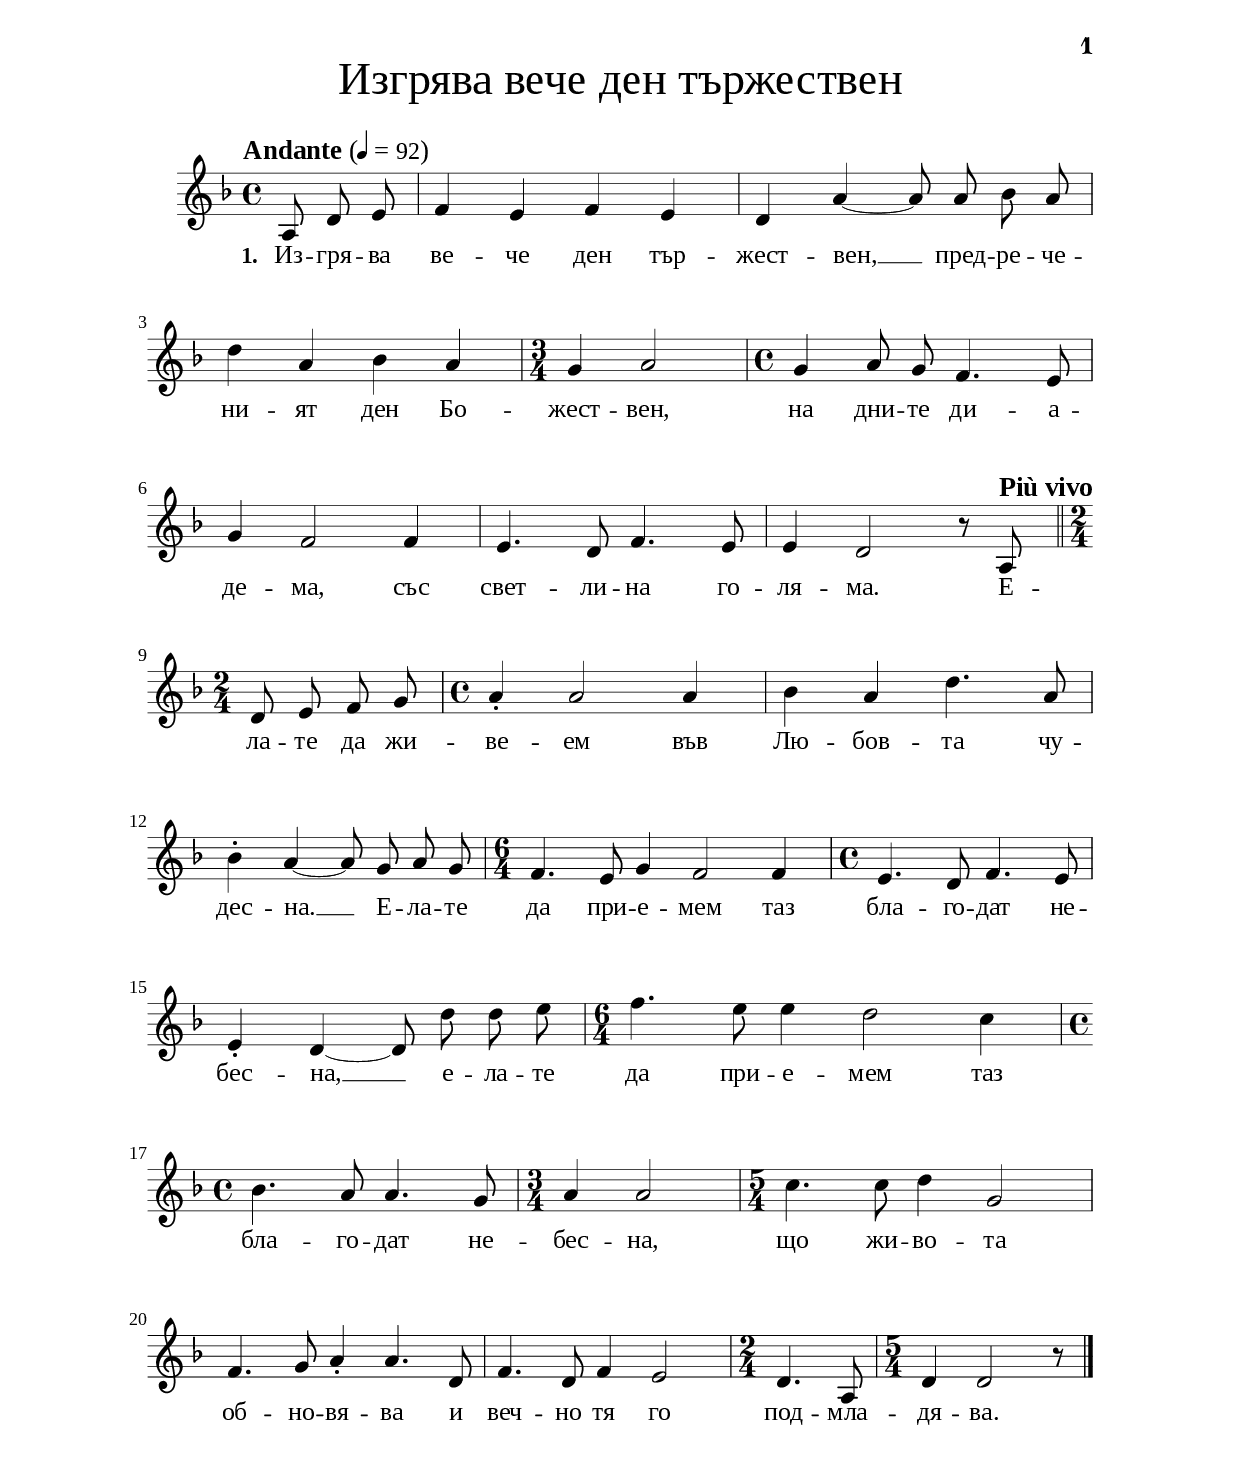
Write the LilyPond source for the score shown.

\version "2.24.4"

% include paper part and global functions
\include "include/globals.ily"


"rightBraces022" = \markup {
  \column {
    % repeat braces
    \translate #'(0 . -8.2 )
    \right-brace #20
  }
  \column {
    % repeat numbers
    \translate #'(0 . -9 )
    2
  }
}

\bookpart {
  \label #'ref022
  \tocItem \markup "Изгрява вече ден тържествен"
  \include "include/bookpart-paper.ily"
  \score {
    \include "include/score-layout.ily"

    \new Voice \absolute {
      \clef treble
      \key d \minor
      \time 4/4
      \tempoFunc "Andante" 4 "92"
      \autoBeamOff

      \partial 4.

      a8 d'8 e'8 |f'4 e'4 f'4 e'4 |d'4 a'4 ~ a'8 a'8 bes'8 a'8 \break |
      d''4 a'4 bes'4 a'4 |\time 3/4  g'4 a'2 | \time 4/4  g'4 a'8 g'8 f'4. e'8 \break
      g'4 f'2 f'4 |  e'4. d'8 f'4. e'8 | e'4 d'2 r8 \tempo "Più vivo" a8 | \bar "||" \time 2/4 \break
      d'8 e'8 f'8 g'8 | \time 4/4  a'4 \staccato a'2 a'4 | bes'4 a'4 d''4. a'8 \break |
      bes'4 \staccato a'4 ~ a'8 g'8 a'8 g'8 |  \time 6/4  f'4. e'8 g'4 f'2 f'4 | \time 4/4  e'4. d'8 f'4. e'8 \break |
      e'4 \staccato d'4 ~ d'8 d''8 d''8 e''8 | \time 6/4  f''4. e''8 e''4 d''2 c''4 \break
      \time 4/4  bes'4. a'8 a'4. g'8 |  \time 3/4  a'4 a'2 | \time 5/4  c''4. c''8 d''4 g'2 \break |
      f'4. g'8 a'4 \staccato a'4. d'8 | f'4. d'8 f'4 e'2 | \time 2/4 d'4. a8 | \time 5/4 d'4 d'2 r8 \bar "|."
    }
    \addlyrics {
      \set stanza = "1. " Из -- гря -- ва ве -- че ден тър -- жест -- вен, __ пред -- ре -- че
      -- ни -- ят ден Бо -- жест -- вен, на дни --
      те ди -- а -- де -- ма, със свет -- ли -- на го
      -- ля -- ма. Е -- ла -- те да жи -- ве -- ем във
      Лю -- бов -- та чу -- дес -- на. __ Е -- ла -- те
      да при -- е -- мем таз бла -- го -- дат не --
      бес -- на, __ е -- ла -- те да при -- е -- мем таз
      бла -- го -- дат не -- бес -- на, що жи -- во --
      та об -- но -- вя -- ва и веч -- но тя го под
      -- мла -- дя -- ва.
    }
    \header {
      title = \titleFunc #'ref_desc_2 "Изгрява вече ден тържествен" "Izgrjava veče den tăržestven"
    }

    \midi{}

  } % score

  \pageBreak


  \markup \abs-fontsize #11 \override #`(baseline-skip . ,bgCoupletBaselineSkip) {
    \fill-line {
      \column {
        \line {
          \bold "2."
          \column {
            "И носи радост за душата,"
            "и прогласява свободата,"
            "и мир с Любов пресвята"
            "за всички на земята."
          }
        }
        \vspace #1
        \line{ \italic"    Припев:"}
        %\vspace #0.3
        \line {
          "   "
          \column {
            "Елате да живеем"
            "във Любовта чудесна."
            "Елате да приемем"
            "таз благодат небесна,"
            "що живота обновява"
            "и вечно тя го подмладява."
          }\"rightBraces022"
        }
        \vspace #1
        \line {
          \bold "3."
          \column {
            "О, ден прекрасен, вечно благо,"
            "кому за тебе не е драго?"
            "За всичките години"
            "по-скоро обнови ни!"
          }
        }
        \vspace #1
        \line {
          \bold " "
          \column {
            \italic "  Припев ..."
          }
        }
      }
    }
  }

} % bookpart
